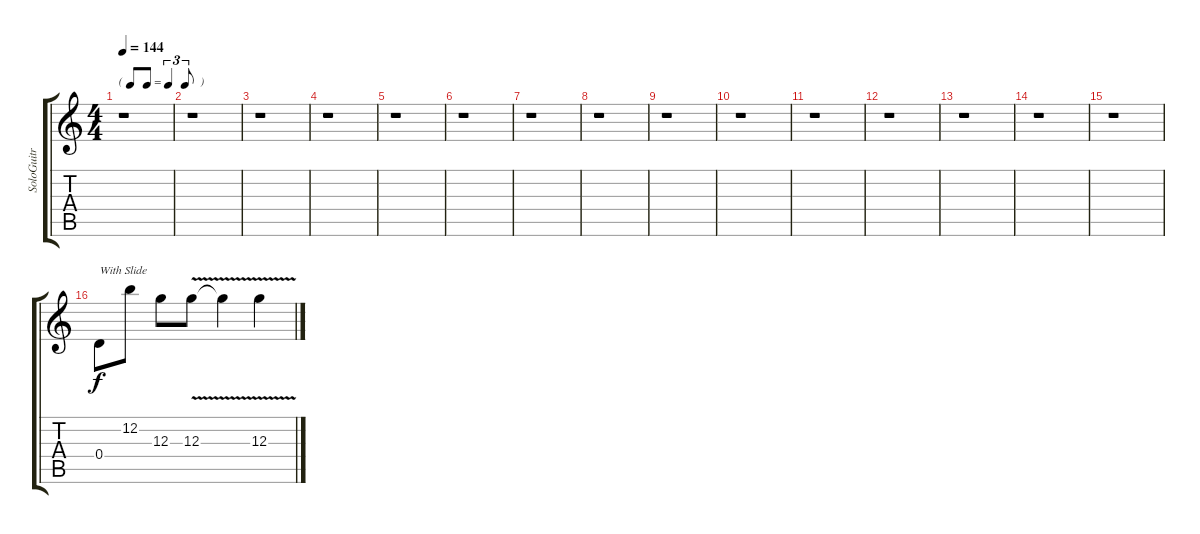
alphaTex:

\track ("SoloGuitr           " "SoloGuitr ") {instrument distortionguitar}
\staff {score tabs}
\tuning (E4 B3 G3 D3 A2 E2) {hide}
\ts (4 4)
\tf triplet8th
\tempo 144
\clef g2
\ks c
r.1{dy f} |
r.1 |
r.1 |
r.1 |
r.1 |
r.1 |
r.1 |
r.1 |
r.1 |
r.1 |
r.1 |
r.1 |
r.1 |
r.1 |
r.1 |
0.4.8{txt "With Slide"} 12.2.8 12.3.8 12.3{v}.8 12.3{t}.4 12.3{v}.4
